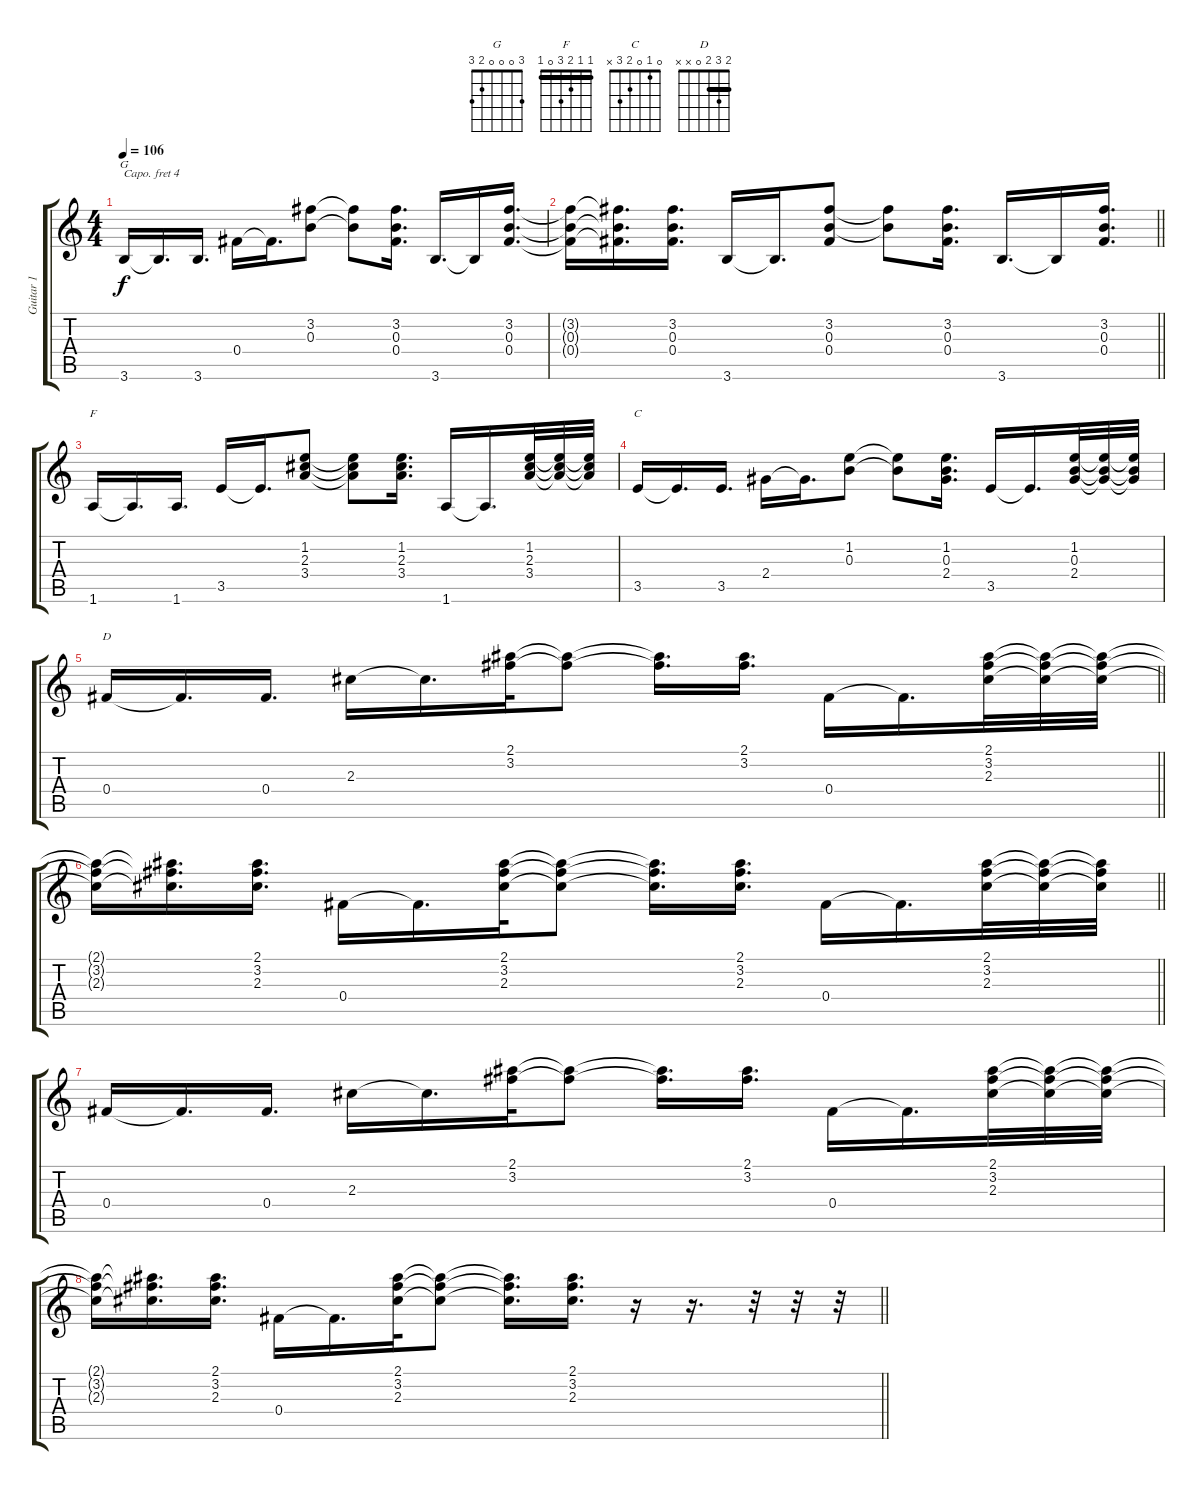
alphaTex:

\track ("Guitar 1" "Guitar 1") {instrument acousticguitarnylon}
\staff {score tabs}
\capo 4
\tuning (E4 B3 G3 D3 A2 E2) {hide}
\chord ("G" 3 0 0 0 2 3)
\chord ("F" 1 1 2 3 0 1) {barre 1}
\chord ("C" 0 1 0 2 3 x)
\chord ("D" 2 3 2 0 x x) {barre 2}
\ts (4 4)
\tempo 106
\clef g2
\ks c
3.6.16{ch "G" dy f} 3.6{t}.16{d} 3.6.16{d} 0.4.16 0.4{t}.16{d} (3.2 0.3).8 (3.2{t} 0.3{t}).8 (3.2 0.3 0.4).16{d} 3.6.16{d} 3.6{t}.16 (3.2 0.3 0.4).16{d} |
\barLineRight lightlight
(3.2{t} 0.3{t} 0.4{t}).16 (3.2{t} 0.3{t} 0.4{t}).16{d} (3.2 0.3 0.4).16{d} 3.6.16 3.6{t}.16{d} (3.2 0.3 0.4).8 (3.2{t} 0.3{t}).8 (3.2 0.3 0.4).16{d} 3.6.16{d} 3.6{t}.16 (3.2 0.3 0.4).16{d} |
1.6.16{ch "F"} 1.6{t}.16{d} 1.6.16{d} 3.5.16 3.5{t}.16{d} (1.2 2.3 3.4).8 (1.2{t} 2.3{t} 3.4{t}).8 (1.2 2.3 3.4).16{d} 1.6.16 1.6{t}.16{d} (1.2 2.3 3.4).32 (1.2{t} 2.3{t} 3.4{t}).32 (1.2{t} 2.3{t} 3.4{t}).32 |
3.5.16{ch "C"} 3.5{t}.16{d} 3.5.16{d} 2.4.16 2.4{t}.16{d} (1.2 0.3).8 (1.2{t} 0.3{t}).8 (1.2 0.3 2.4).16{d} 3.5.16 3.5{t}.16{d} (1.2 0.3 2.4).32 (1.2{t} 0.3{t} 2.4{t}).32 (1.2{t} 0.3{t} 2.4{t}).32 |
\barLineRight lightlight
0.4.16{ch "D"} 0.4{t}.16{d} 0.4.16{d} 2.3.16 2.3{t}.16{d} (2.1 3.2).32 (2.1{t} 3.2{t}).8 (2.1{t} 3.2{t}).16{d} (2.1 3.2).16{d} 0.4.16 0.4{t}.16{d} (2.1 3.2 2.3).32 (2.1{t} 3.2{t} 2.3{t}).32 (2.1{t} 3.2{t} 2.3{t}).32 |
\barLineRight lightlight
(2.1{t} 3.2{t} 2.3{t}).16 (2.1{t} 3.2{t} 2.3{t}).16{d} (2.1 3.2 2.3).16{d} 0.4.16 0.4{t}.16{d} (2.1 3.2 2.3).32 (2.1{t} 3.2{t} 2.3{t}).8 (2.1{t} 3.2{t} 2.3{t}).16{d} (2.1 3.2 2.3).16{d} 0.4.16 0.4{t}.16{d} (2.1 3.2 2.3).32 (2.1{t} 3.2{t} 2.3{t}).32 (2.1{t} 3.2{t} 2.3{t}).32 |
0.4.16 0.4{t}.16{d} 0.4.16{d} 2.3.16 2.3{t}.16{d} (2.1 3.2).32 (2.1{t} 3.2{t}).8 (2.1{t} 3.2{t}).16{d} (2.1 3.2).16{d} 0.4.16 0.4{t}.16{d} (2.1 3.2 2.3).32 (2.1{t} 3.2{t} 2.3{t}).32 (2.1{t} 3.2{t} 2.3{t}).32 |
\barLineRight lightlight
(2.1{t} 3.2{t} 2.3{t}).16 (2.1{t} 3.2{t} 2.3{t}).16{d} (2.1 3.2 2.3).16{d} 0.4.16 0.4{t}.16{d} (2.1 3.2 2.3).32 (2.1{t} 3.2{t} 2.3{t}).8 (2.1{t} 3.2{t} 2.3{t}).16{d} (2.1 3.2 2.3).16{d} r.16 r.16{d} r.32 r.32 r.32
